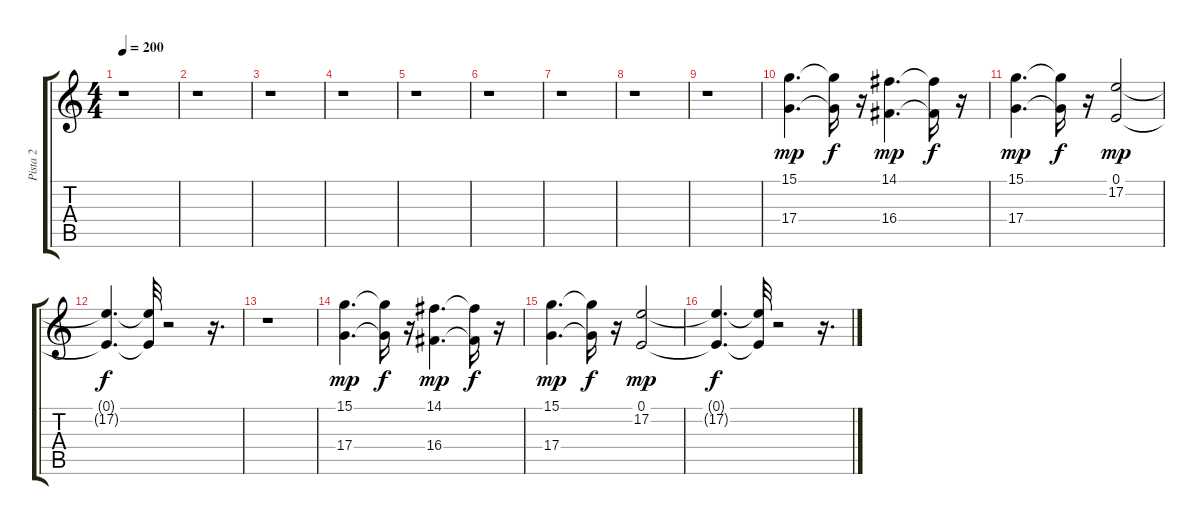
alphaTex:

\track ("Pista 2" "Pista 2") {instrument choiraahs}
\staff {score tabs}
\tuning (E4 B3 G3 D3 A2 E2) {hide}
\ts (4 4)
\tempo 200
\clef g2
\ks c
r.1{dy f} |
r.1 |
r.1 |
r.1 |
r.1 |
r.1 |
r.1 |
r.1 |
r.1 |
(15.1 17.4).4{d dy mp} (15.1{t} 17.4{t}).16{dy f} r.16 (14.1 16.4).4{d dy mp} (14.1{t} 16.4{t}).16{dy f} r.16 |
(15.1 17.4).4{d dy mp} (15.1{t} 17.4{t}).16{dy f} r.16 (0.1 17.2).2{dy mp} |
(0.1{t} 17.2{t}).4{d dy f} (0.1{t} 17.2{t}).32 r.2 r.16{d} |
r.1 |
(15.1 17.4).4{d dy mp} (15.1{t} 17.4{t}).16{dy f} r.16 (14.1 16.4).4{d dy mp} (14.1{t} 16.4{t}).16{dy f} r.16 |
(15.1 17.4).4{d dy mp} (15.1{t} 17.4{t}).16{dy f} r.16 (0.1 17.2).2{dy mp} |
(0.1{t} 17.2{t}).4{d dy f} (0.1{t} 17.2{t}).32 r.2 r.16{d}
